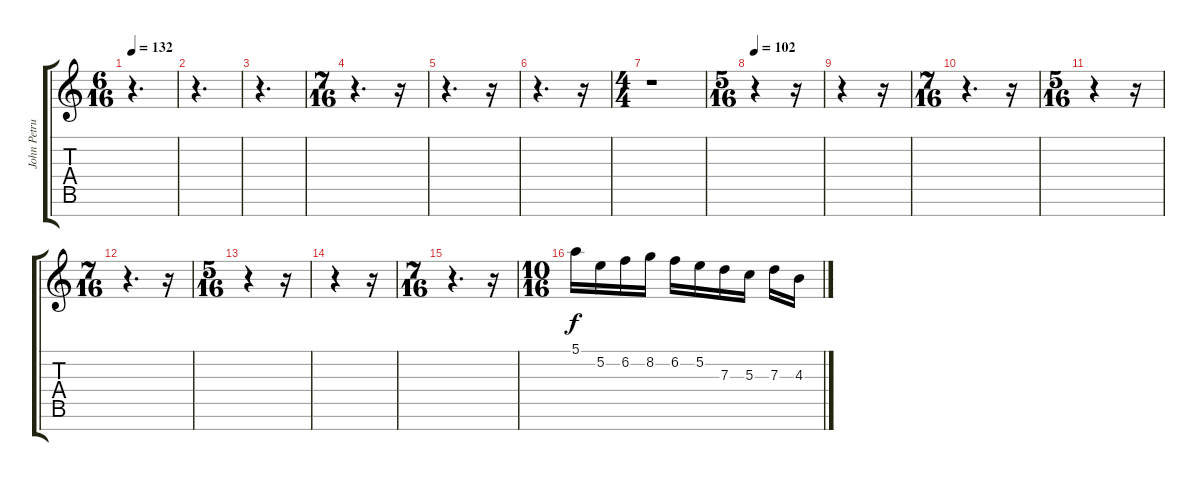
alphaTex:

\track ("John Petrucci Guitar 2" "John Petru") {instrument overdrivenguitar}
\staff {score tabs}
\tuning (E4 B3 G3 D3 A2 E2 B1) {hide}
\ts (6 16)
\tempo 132
\clef g2
\ks c
r.4{d dy f} |
r.4{d} |
r.4{d} |
\ts (7 16)
r.4{d} r.16 |
r.4{d} r.16 |
r.4{d} r.16 |
\ts (4 4)
r.1 |
\ts (5 16)
\tempo 102
r.4 r.16 |
r.4 r.16 |
\ts (7 16)
r.4{d} r.16 |
\ts (5 16)
r.4 r.16 |
\ts (7 16)
r.4{d} r.16 |
\ts (5 16)
r.4 r.16 |
r.4 r.16 |
\ts (7 16)
r.4{d} r.16 |
\ts (10 16)
5.1.16 5.2.16 6.2.16 8.2.16 6.2.16 5.2.16 7.3.16 5.3.16 7.3.16 4.3.16
